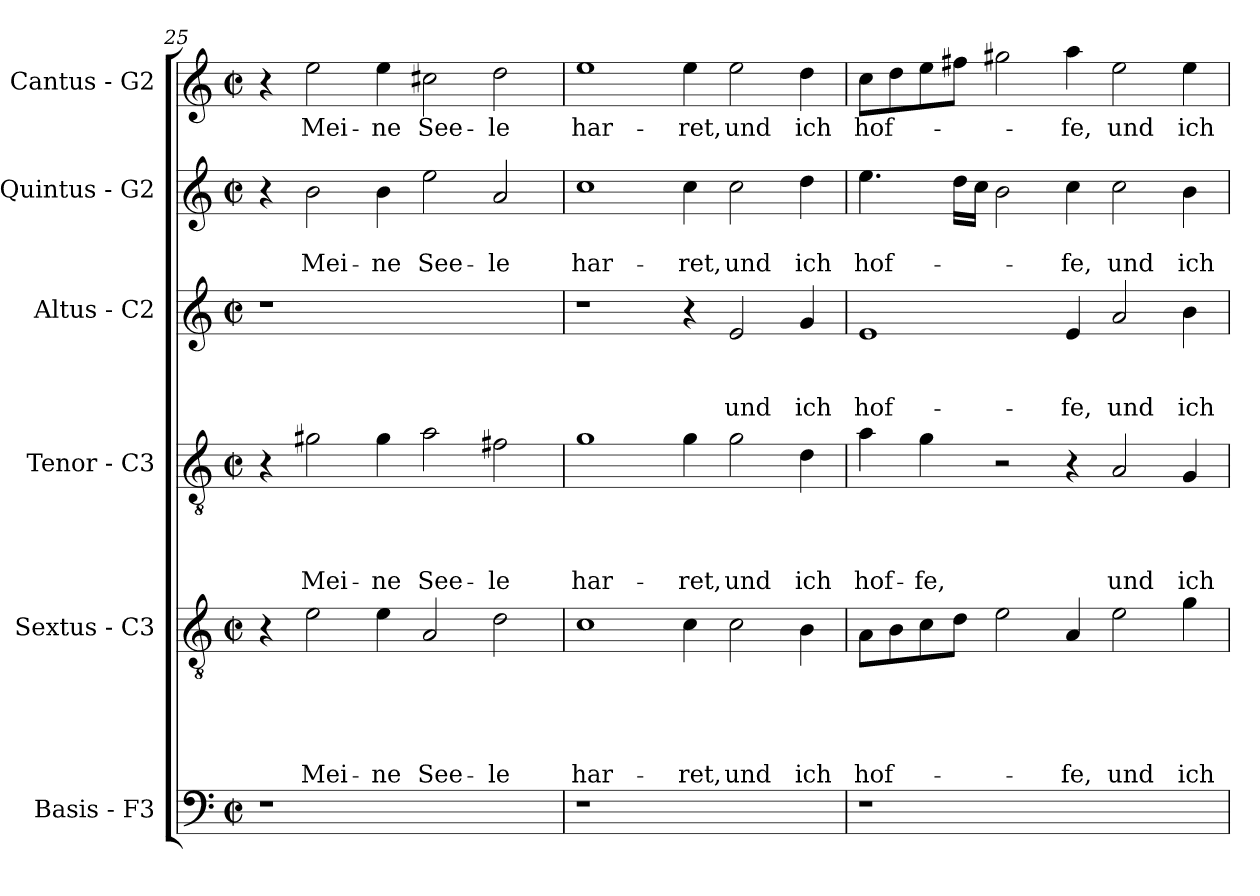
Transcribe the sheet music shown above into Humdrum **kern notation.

**kern	**kern	**text	**text	**text	**text	**text	**kern	**text	**text	**text	**text	**kern	**text	**text	**text	**kern	**text	**text	**kern	**text
*part6	*part5	*part5	*part5	*part5	*part5	*part5	*part4	*part4	*part4	*part4	*part4	*part3	*part3	*part3	*part3	*part2	*part2	*part2	*part1	*part1
*staff6	*staff5	*staff5	*staff5	*staff5	*staff5	*staff5	*staff4	*staff4	*staff4	*staff4	*staff4	*staff3	*staff3	*staff3	*staff3	*staff2	*staff2	*staff2	*staff1	*staff1
*I"Basis - F3	*I"Sextus - C3	*	*	*	*	*	*I"Tenor - C3	*	*	*	*	*I"Altus - C2	*	*	*	*I"Quintus - G2	*	*	*I"Cantus - G2	*
*clefF4	*clefGv2	*	*	*	*	*	*clefGv2	*	*	*	*	*clefG2	*	*	*	*clefG2	*	*	*clefG2	*
*ITrd8c14	*	*	*	*	*	*	*	*	*	*	*	*	*	*	*	*	*	*	*	*
*k[]	*k[]	*	*	*	*	*	*k[]	*	*	*	*	*k[]	*	*	*	*k[]	*	*	*k[]	*
*C:	*C:	*	*	*	*	*	*C:	*	*	*	*	*C:	*	*	*	*C:	*	*	*C:	*
*M2/2	*M2/2	*	*	*	*	*	*M2/2	*	*	*	*	*M2/2	*	*	*	*M2/2	*	*	*M2/2	*
*met(c|)	*met(c|)	*	*	*	*	*	*met(c|)	*	*	*	*	*met(c|)	*	*	*	*met(c|)	*	*	*met(c|)	*
=25	=25	=25	=25	=25	=25	=25	=25	=25	=25	=25	=25	=25	=25	=25	=25	=25	=25	=25	=25	=25
1r	4r	.	.	.	.	.	4r	.	.	.	.	1r	.	.	.	4r	.	.	4r	.
!	!	!	!	!	!	!LO:LY:b	!	!	!	!	!LO:LY:b	!	!	!	!	!	!	!LO:LY:b	!	!LO:LY:b
.	2e\	.	.	.	.	Mei-	2g#X\	.	.	.	Mei-	.	.	.	.	2b\	.	Mei-	2ee\	Mei-
!	!	!	!	!	!	!LO:LY:b	!	!	!	!	!LO:LY:b	!	!	!	!	!	!	!LO:LY:b	!	!LO:LY:b
.	4e\	.	.	.	.	-ne	4g#\	.	.	.	-ne	.	.	.	.	4b\	.	-ne	4ee\	-ne
!	!	!	!	!	!	!LO:LY:b	!	!	!	!	!LO:LY:b	!	!	!	!	!	!	!LO:LY:b	!	!LO:LY:b
1ryy	2A/	.	.	.	.	See-	2a\	.	.	.	See-	1ryy	.	.	.	2ee\	.	See-	2cc#X\	See-
!	!	!	!	!	!	!LO:LY:b	!	!	!	!	!LO:LY:b	!	!	!	!	!	!	!LO:LY:b	!	!LO:LY:b
.	2d\	.	.	.	.	-le	2f#X\	.	.	.	-le	.	.	.	.	2a/	.	-le	2dd\	-le
!!LO:LB:g=z
=26	=26	=26	=26	=26	=26	=26	=26	=26	=26	=26	=26	=26	=26	=26	=26	=26	=26	=26	=26	=26
!	!	!	!	!	!	!LO:LY:b	!	!	!	!	!LO:LY:b	!	!	!	!	!	!	!LO:LY:b	!	!LO:LY:b
1r	1c	.	.	.	.	har-	1g	.	.	.	har-	1r	.	.	.	1cc	.	har-	1ee	har-
!	!	!	!	!	!	!LO:LY:b	!	!	!	!	!LO:LY:b	!	!	!	!	!	!	!LO:LY:b	!	!LO:LY:b
1ryy	4c\	.	.	.	.	-ret,	4g\	.	.	.	-ret,	4r	.	.	.	4cc\	.	-ret,	4ee\	-ret,
!	!	!	!	!	!	!LO:LY:b	!	!	!	!	!LO:LY:b	!	!	!	!LO:LY:b	!	!	!LO:LY:b	!	!LO:LY:b
.	2c\	.	.	.	.	und	2g\	.	.	.	und	2e/	.	.	und	2cc\	.	und	2ee\	und
!	!	!	!	!	!	!LO:LY:b	!	!	!	!	!LO:LY:b	!	!	!	!LO:LY:b	!	!	!LO:LY:b	!	!LO:LY:b
.	4B\	.	.	.	.	ich	4d\	.	.	.	ich	4g/	.	.	ich	4dd\	.	ich	4dd\	ich
=27	=27	=27	=27	=27	=27	=27	=27	=27	=27	=27	=27	=27	=27	=27	=27	=27	=27	=27	=27	=27
!	!	!	!	!	!	!LO:LY:b	!	!	!	!	!LO:LY:b	!	!	!	!LO:LY:b	!	!	!LO:LY:b	!	!LO:LY:b
1r	8A\L	.	.	.	.	hof-	4a\	.	.	.	hof-	1e	.	.	hof-	4.ee\	.	hof-	8cc\L	hof-
.	8B\	.	.	.	.	.	.	.	.	.	.	.	.	.	.	.	.	.	8dd\	.
!	!	!	!	!	!	!	!	!	!	!	!LO:LY:b	!	!	!	!	!	!	!	!	!
.	8c\	.	.	.	.	.	4g\	.	.	.	-fe,	.	.	.	.	.	.	.	8ee\	.
.	8d\J	.	.	.	.	.	.	.	.	.	.	.	.	.	.	16dd\LL	.	.	8ff#X\J	.
.	.	.	.	.	.	.	.	.	.	.	.	.	.	.	.	16cc\JJ	.	.	.	.
.	2e\	.	.	.	.	.	2r	.	.	.	.	.	.	.	.	2b\	.	.	2gg#X\	.
!	!	!	!	!	!	!LO:LY:b	!	!	!	!	!	!	!	!	!LO:LY:b	!	!	!LO:LY:b	!	!LO:LY:b
1ryy	4A/	.	.	.	.	-fe,	4r	.	.	.	.	4e/	.	.	-fe,	4cc\	.	-fe,	4aa\	-fe,
!	!	!	!	!	!	!LO:LY:b	!	!	!	!	!LO:LY:b	!	!	!	!LO:LY:b	!	!	!LO:LY:b	!	!LO:LY:b
.	2e\	.	.	.	.	und	2A/	.	.	.	und	2a/	.	.	und	2cc\	.	und	2ee\	und
!	!	!	!	!	!	!LO:LY:b	!	!	!	!	!LO:LY:b	!	!	!	!LO:LY:b	!	!	!LO:LY:b	!	!LO:LY:b
.	4g\	.	.	.	.	ich	4G/	.	.	.	ich	4b\	.	.	ich	4b\	.	ich	4ee\	ich
=	=	=	=	=	=	=	=	=	=	=	=	=	=	=	=	=	=	=	=	=
*-	*-	*-	*-	*-	*-	*-	*-	*-	*-	*-	*-	*-	*-	*-	*-	*-	*-	*-	*-	*-
